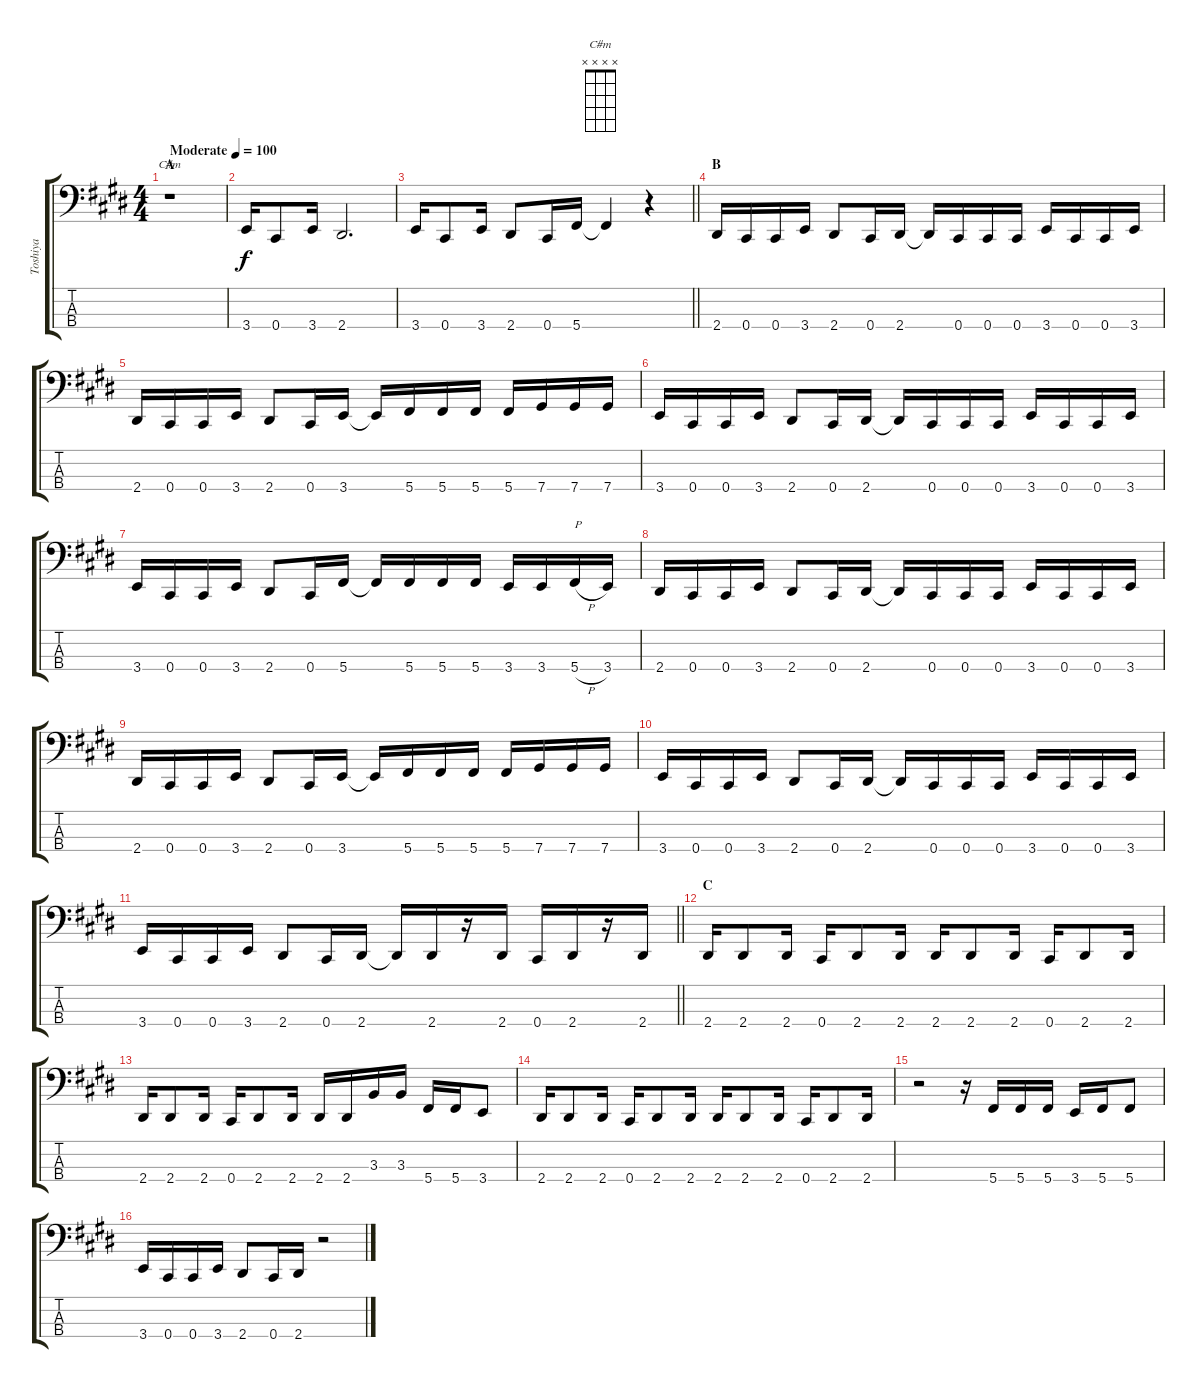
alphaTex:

\track ("Toshiya" "Toshiya") {instrument electricbasspick}
\staff {score tabs}
\tuning (Gb2 Db2 Ab1 Db1) {hide}
\chord ("C#m" x x x x)
\ts (4 4)
\section ("" "A")
\tempo (100 "Moderate")
\clef f4
\ks c#minor
r.1{ch "C#m" dy f instrument electricbasspick} |
3.4.16 0.4.8 3.4.16 2.4.2{d} |
\barLineRight lightlight
3.4.16 0.4.8 3.4.16 2.4.8 0.4.16 5.4.16 5.4{t}.4 r.4 |
\section ("" "B")
2.4.16 0.4.16 0.4.16 3.4.16 2.4.8 0.4.16 2.4.16 2.4{t}.16 0.4.16 0.4.16 0.4.16 3.4.16 0.4.16 0.4.16 3.4.16 |
2.4.16 0.4.16 0.4.16 3.4.16 2.4.8 0.4.16 3.4.16 3.4{t}.16 5.4.16 5.4.16 5.4.16 5.4.16 7.4.16 7.4.16 7.4.16 |
3.4.16 0.4.16 0.4.16 3.4.16 2.4.8 0.4.16 2.4.16 2.4{t}.16 0.4.16 0.4.16 0.4.16 3.4.16 0.4.16 0.4.16 3.4.16 |
3.4.16 0.4.16 0.4.16 3.4.16 2.4.8 0.4.16 5.4.16 5.4{t}.16 5.4.16 5.4.16 5.4.16 3.4.16 3.4.16 5.4{h}.16{txt "P"} 3.4.16 |
2.4.16 0.4.16 0.4.16 3.4.16 2.4.8 0.4.16 2.4.16 2.4{t}.16 0.4.16 0.4.16 0.4.16 3.4.16 0.4.16 0.4.16 3.4.16 |
2.4.16 0.4.16 0.4.16 3.4.16 2.4.8 0.4.16 3.4.16 3.4{t}.16 5.4.16 5.4.16 5.4.16 5.4.16 7.4.16 7.4.16 7.4.16 |
3.4.16 0.4.16 0.4.16 3.4.16 2.4.8 0.4.16 2.4.16 2.4{t}.16 0.4.16 0.4.16 0.4.16 3.4.16 0.4.16 0.4.16 3.4.16 |
\barLineRight lightlight
3.4.16 0.4.16 0.4.16 3.4.16 2.4.8 0.4.16 2.4.16 2.4{t}.16 2.4.16 r.16 2.4.16 0.4.16 2.4.16 r.16 2.4.16 |
\section ("" "C")
2.4.16 2.4.8 2.4.16 0.4.16 2.4.8 2.4.16 2.4.16 2.4.8 2.4.16 0.4.16 2.4.8 2.4.16 |
2.4.16 2.4.8 2.4.16 0.4.16 2.4.8 2.4.16 2.4.16 2.4.16 3.3.16 3.3.16 5.4.16 5.4.16 3.4.8 |
2.4.16 2.4.8 2.4.16 0.4.16 2.4.8 2.4.16 2.4.16 2.4.8 2.4.16 0.4.16 2.4.8 2.4.16 |
r.2 r.16 5.4.16 5.4.16 5.4.16 3.4.16 5.4.16 5.4.8 |
3.4.16 0.4.16 0.4.16 3.4.16 2.4.8 0.4.16 2.4.16 r.2
